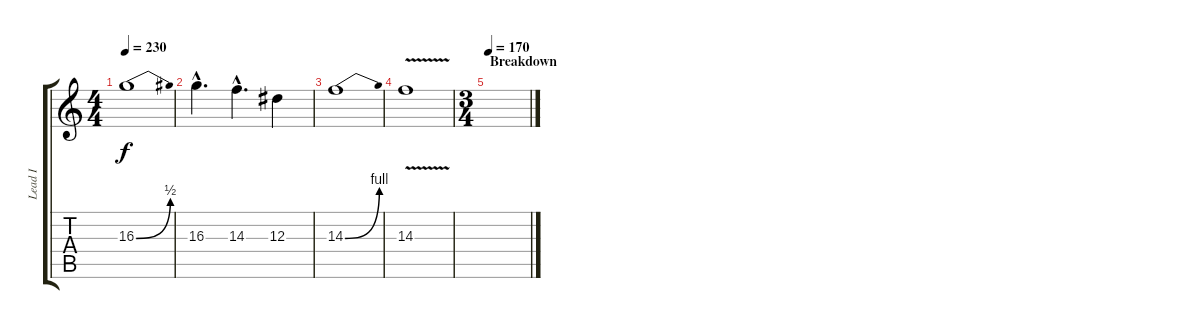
\track ("Lead I" "Lead I") {instrument overdrivenguitar}
\staff {score tabs}
\tuning (C4 G3 Eb3 Bb2 F2 C2) {hide}
\ts (4 4)
\tempo 230
\clef g2
\ks c
16.3{be (bend 0 0 60 2)}.1{dy f} |
16.3{hac}.4{d} 14.3{hac}.4{d} 12.3.4 |
14.3{be (bend 0 0 60 4)}.1 |
14.3{v}.1 |
\ts (3 4)
\section ("" "Breakdown")
\tempo 170
